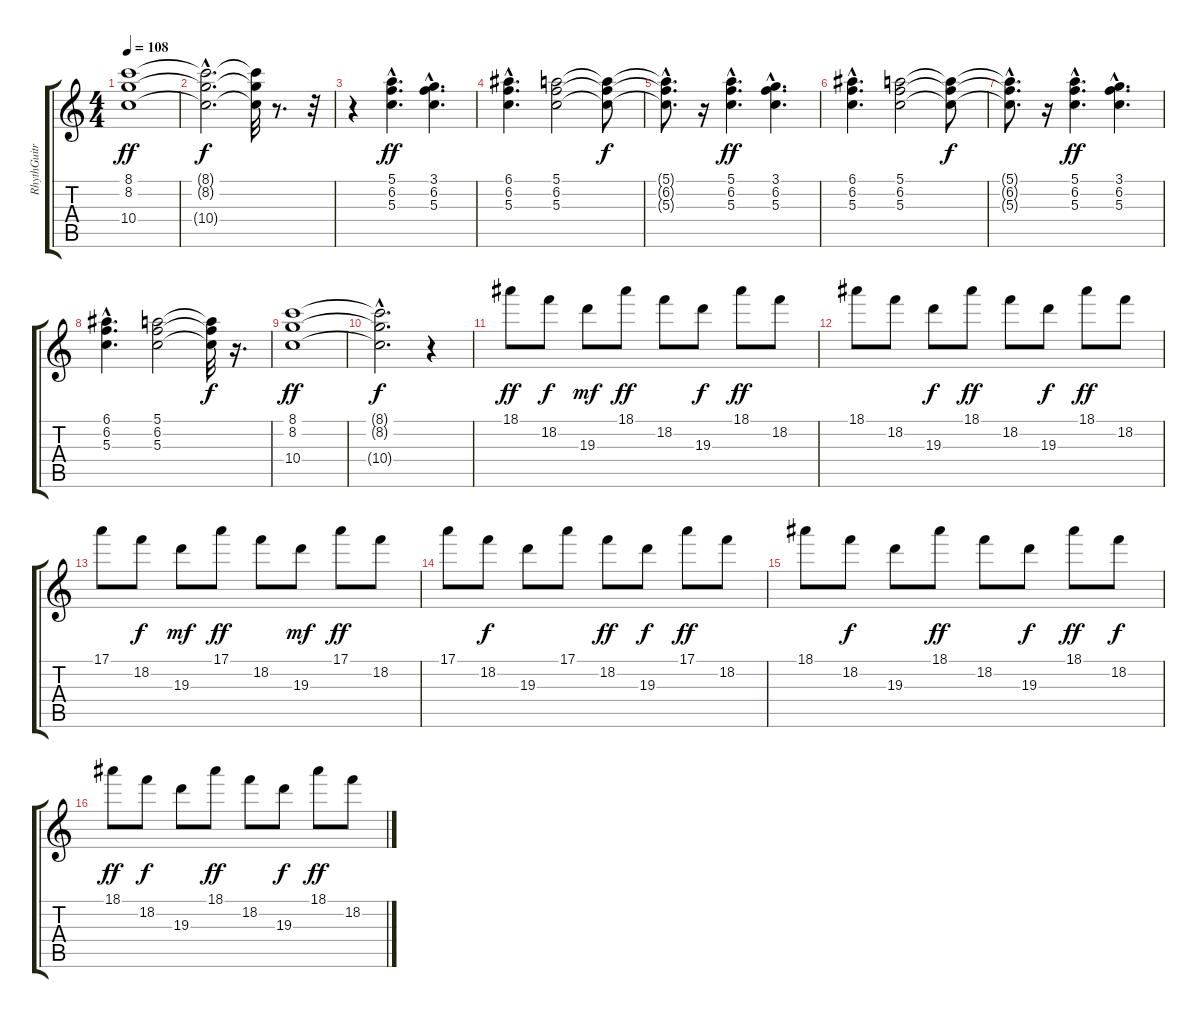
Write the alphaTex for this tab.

\track ("RhythGuitr" "RhythGuitr") {instrument electricguitarclean}
\staff {score tabs}
\tuning (E4 B3 G3 D3 A2 E2) {hide}
\ts (4 4)
\tempo 108
\clef g2
\ks c
(8.1 8.2 10.4).1{dy ff} |
(8.1{hac t} 8.2{hac t} 10.4{hac t}).2{d dy f} (8.1{t} 8.2{t} 10.4{t}).32 r.8{d} r.32 |
r.4 (5.1{hac} 6.2 5.3).4{d dy ff} (3.1{hac} 6.2 5.3).4{d} |
(6.1{hac} 6.2 5.3).4{d} (5.1 6.2 5.3).2 (5.1{t} 6.2{t} 5.3{t}).8{dy f} |
(5.1{hac t} 6.2{hac t} 5.3{hac t}).8{d} r.16 (5.1{hac} 6.2 5.3).4{d dy ff} (3.1{hac} 6.2 5.3).4{d} |
(6.1{hac} 6.2 5.3).4{d} (5.1 6.2 5.3).2 (5.1{t} 6.2{t} 5.3{t}).8{dy f} |
(5.1{hac t} 6.2{hac t} 5.3{hac t}).8{d} r.16 (5.1{hac} 6.2 5.3).4{d dy ff} (3.1{hac} 6.2 5.3).4{d} |
(6.1{hac} 6.2 5.3).4{d} (5.1 6.2 5.3).2 (5.1{t} 6.2{t} 5.3{t}).32{dy f} r.16{d} |
(8.1 8.2 10.4).1{dy ff} |
(8.1{hac t} 8.2{hac t} 10.4{hac t}).2{d dy f} r.4 |
18.1.8{dy ff} 18.2.8{dy f} 19.3.8{dy mf} 18.1.8{dy ff} 18.2.8 19.3.8{dy f} 18.1.8{dy ff} 18.2.8 |
18.1.8 18.2.8 19.3.8{dy f} 18.1.8{dy ff} 18.2.8 19.3.8{dy f} 18.1.8{dy ff} 18.2.8 |
17.1.8 18.2.8{dy f} 19.3.8{dy mf} 17.1.8{dy ff} 18.2.8 19.3.8{dy mf} 17.1.8{dy ff} 18.2.8 |
17.1.8 18.2.8{dy f} 19.3.8 17.1.8 18.2.8{dy ff} 19.3.8{dy f} 17.1.8{dy ff} 18.2.8 |
18.1.8 18.2.8{dy f} 19.3.8 18.1.8{dy ff} 18.2.8 19.3.8{dy f} 18.1.8{dy ff} 18.2.8{dy f} |
18.1.8{dy ff} 18.2.8{dy f} 19.3.8 18.1.8{dy ff} 18.2.8 19.3.8{dy f} 18.1.8{dy ff} 18.2.8
